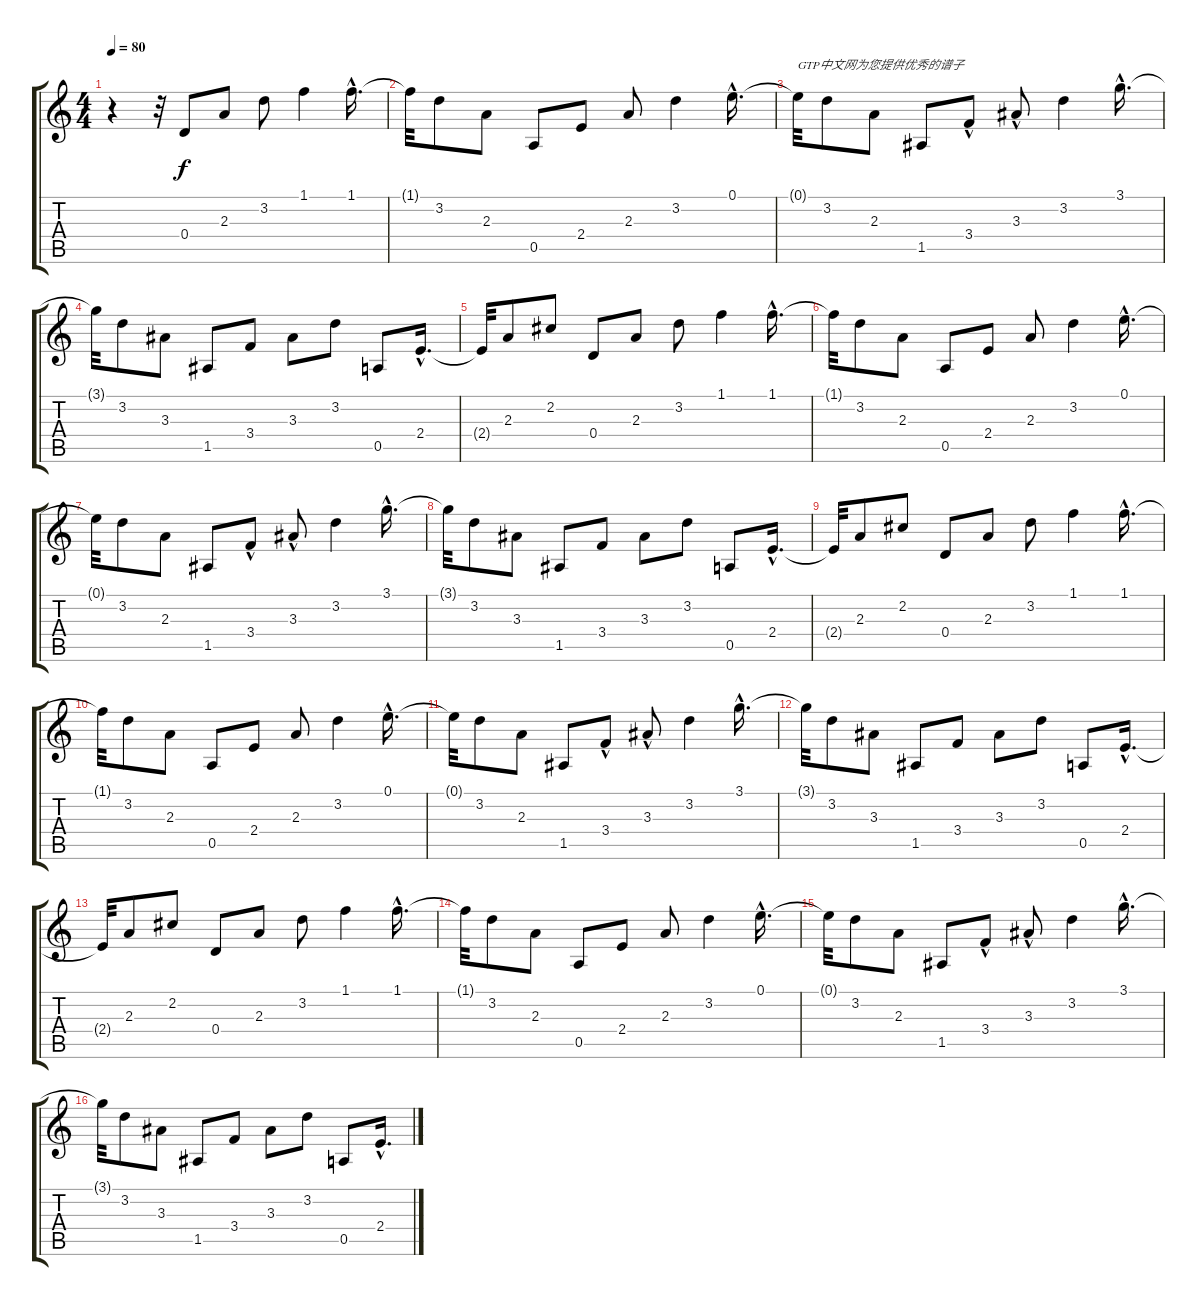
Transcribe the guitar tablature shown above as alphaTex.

\track "" {instrument electricguitarjazz}
\staff {score tabs}
\tuning (E4 B3 G3 D3 A2 E2) {hide}
\ts (4 4)
\tempo 80
\clef g2
\ks c
r.4{dy f instrument electricguitarjazz} r.32 0.4.8 2.3.8 3.2.8 1.1.4 1.1{hac}.16{d} |
1.1{t}.32 3.2.8 2.3.8 0.5.8 2.4.8 2.3.8 3.2.4 0.1{hac}.16{d} |
0.1{t}.32{txt "GTP中文网为您提供优秀的谱子"} 3.2.8 2.3.8 1.5.8 3.4{hac}.8 3.3{hac}.8 3.2.4 3.1{hac}.16{d} |
3.1{t}.32 3.2.8 3.3.8 1.5.8 3.4.8 3.3.8 3.2.8 0.5.8 2.4{hac}.16{d} |
2.4{t}.32 2.3.8 2.2.8 0.4.8 2.3.8 3.2.8 1.1.4 1.1{hac}.16{d} |
1.1{t}.32 3.2.8 2.3.8 0.5.8 2.4.8 2.3.8 3.2.4 0.1{hac}.16{d} |
0.1{t}.32 3.2.8 2.3.8 1.5.8 3.4{hac}.8 3.3{hac}.8 3.2.4 3.1{hac}.16{d} |
3.1{t}.32 3.2.8 3.3.8 1.5.8 3.4.8 3.3.8 3.2.8 0.5.8 2.4{hac}.16{d} |
2.4{t}.32 2.3.8 2.2.8 0.4.8 2.3.8 3.2.8 1.1.4 1.1{hac}.16{d} |
1.1{t}.32 3.2.8 2.3.8 0.5.8 2.4.8 2.3.8 3.2.4 0.1{hac}.16{d} |
0.1{t}.32 3.2.8 2.3.8 1.5.8 3.4{hac}.8 3.3{hac}.8 3.2.4 3.1{hac}.16{d} |
3.1{t}.32 3.2.8 3.3.8 1.5.8 3.4.8 3.3.8 3.2.8 0.5.8 2.4{hac}.16{d} |
2.4{t}.32 2.3.8 2.2.8 0.4.8 2.3.8 3.2.8 1.1.4 1.1{hac}.16{d} |
1.1{t}.32 3.2.8 2.3.8 0.5.8 2.4.8 2.3.8 3.2.4 0.1{hac}.16{d} |
0.1{t}.32 3.2.8 2.3.8 1.5.8 3.4{hac}.8 3.3{hac}.8 3.2.4 3.1{hac}.16{d} |
3.1{t}.32 3.2.8 3.3.8 1.5.8 3.4.8 3.3.8 3.2.8 0.5.8 2.4{hac}.16{d}
